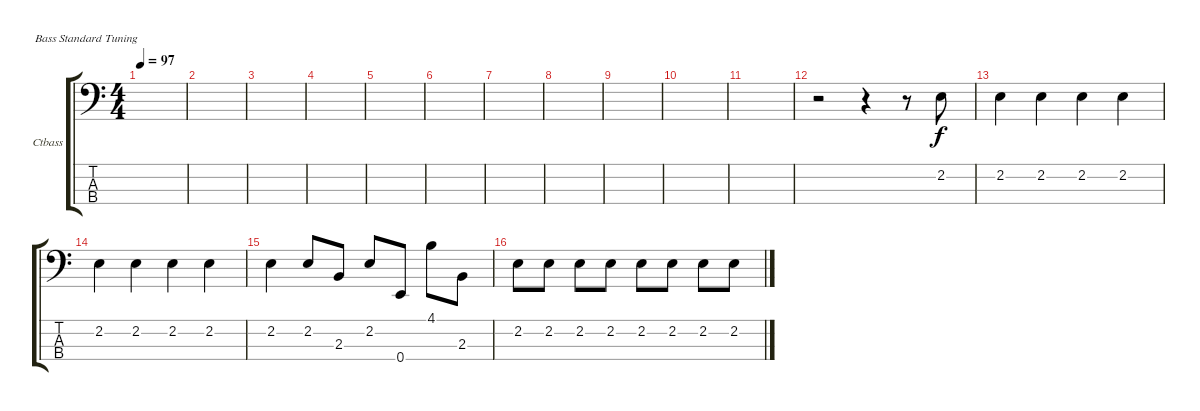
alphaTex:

\defaultSystemsLayout 4
\bracketExtendMode groupsimilarinstruments
\firstSystemTrackNameOrientation horizontal
\otherSystemsTrackNameOrientation horizontal
\track ("Contrabass" "Ctbass") {instrument contrabass}
\staff {score tabs}
\tuning (G2 D2 A1 E1)
\ts (4 4)
\tempo 97
\clef f4
\ks c
|
|
|
|
|
|
|
|
|
|
|
r.2 r.4 r.8 2.2.8 |
2.2.4 2.2.4 2.2.4 2.2.4 |
2.2.4 2.2.4 2.2.4 2.2.4 |
2.2.4 2.2.8 2.3.8 2.2.8 0.4.8 4.1.8 2.3.8 |
2.2.8 2.2.8 2.2.8 2.2.8 2.2.8 2.2.8 2.2.8 2.2.8
